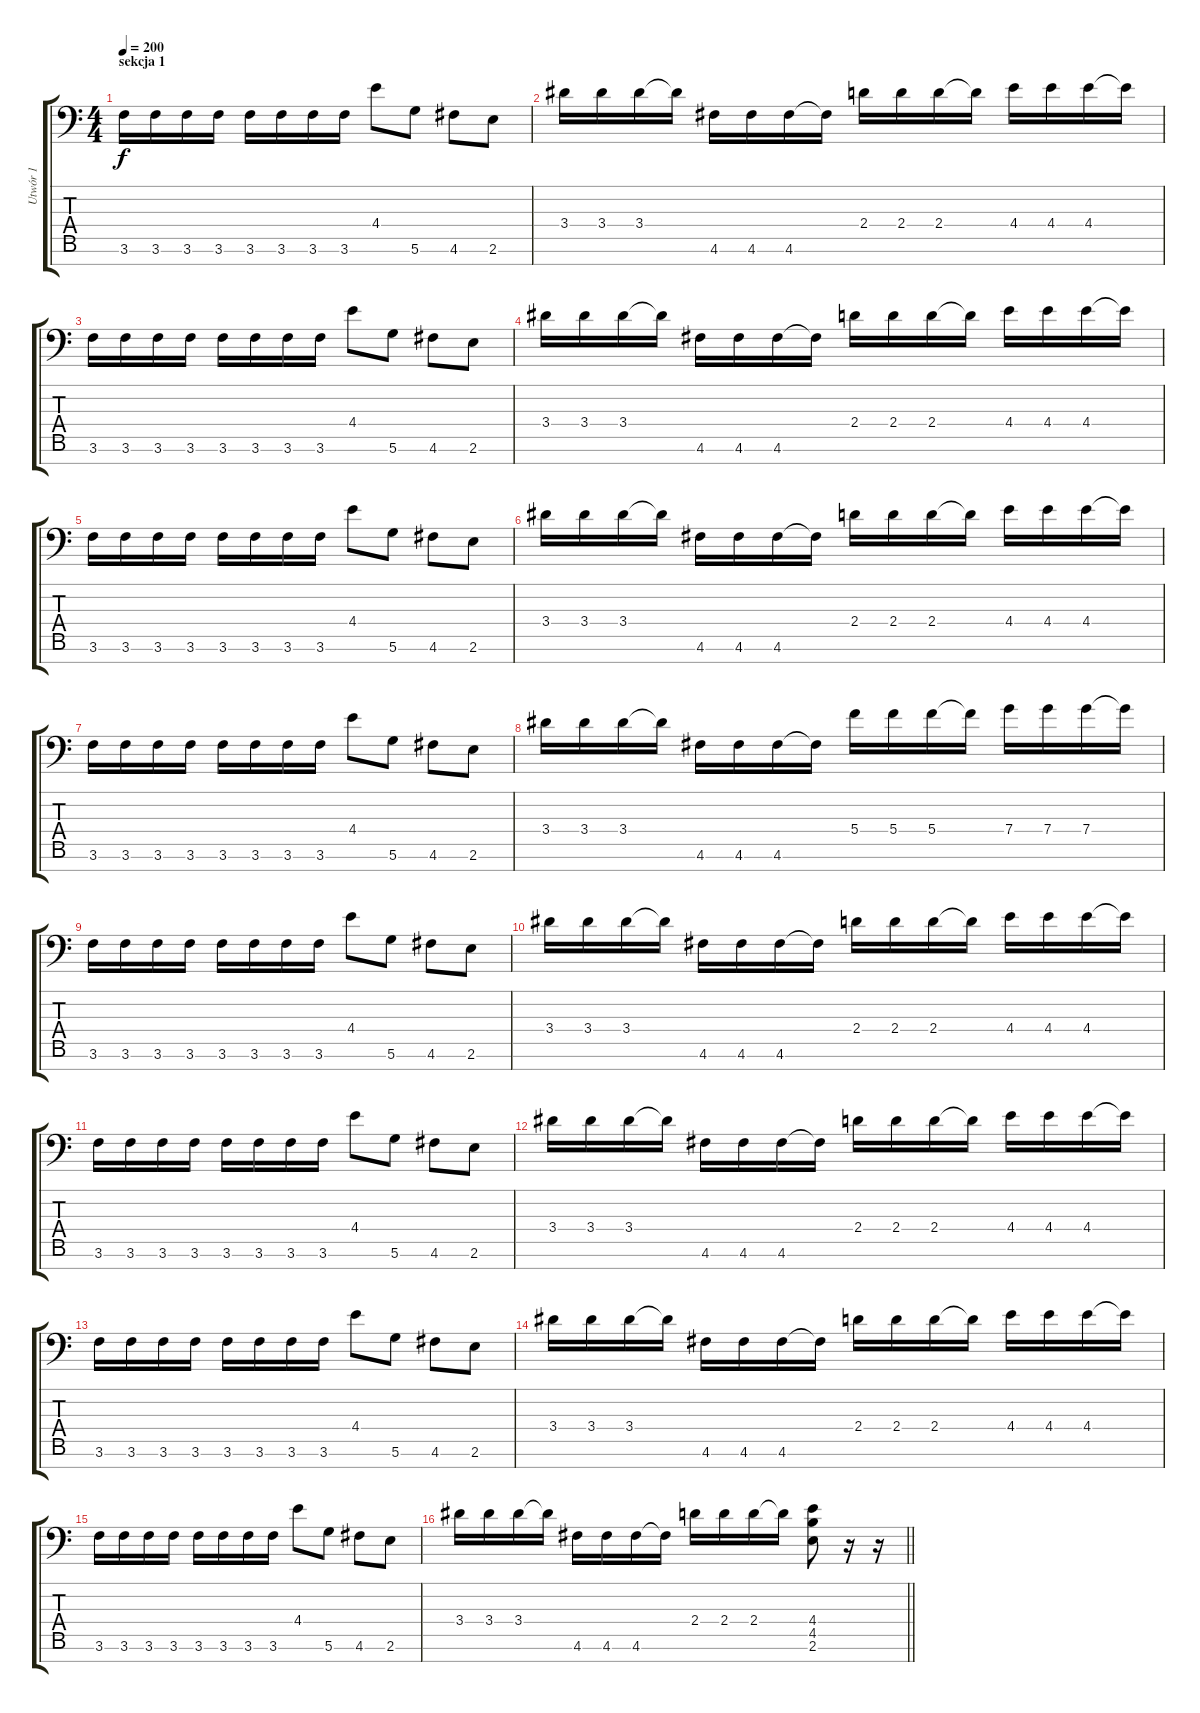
\track ("Utwór 1" "Utwór 1") {instrument overdrivenguitar}
\staff {score tabs}
\tuning (D4 A3 F3 C3 G2 D2 A1) {hide}
\ts (4 4)
\section ("" "sekcja 1")
\tempo 200
\clef f4
\ks c
3.6.16{dy f} 3.6.16 3.6.16 3.6.16 3.6.16 3.6.16 3.6.16 3.6.16 4.4.8 5.6.8 4.6.8 2.6.8 |
3.4.16 3.4.16 3.4.16 3.4{t}.16 4.6.16 4.6.16 4.6.16 4.6{t}.16 2.4.16 2.4.16 2.4.16 2.4{t}.16 4.4.16 4.4.16 4.4.16 4.4{t}.16 |
3.6.16 3.6.16 3.6.16 3.6.16 3.6.16 3.6.16 3.6.16 3.6.16 4.4.8 5.6.8 4.6.8 2.6.8 |
3.4.16 3.4.16 3.4.16 3.4{t}.16 4.6.16 4.6.16 4.6.16 4.6{t}.16 2.4.16 2.4.16 2.4.16 2.4{t}.16 4.4.16 4.4.16 4.4.16 4.4{t}.16 |
3.6.16 3.6.16 3.6.16 3.6.16 3.6.16 3.6.16 3.6.16 3.6.16 4.4.8 5.6.8 4.6.8 2.6.8 |
3.4.16 3.4.16 3.4.16 3.4{t}.16 4.6.16 4.6.16 4.6.16 4.6{t}.16 2.4.16 2.4.16 2.4.16 2.4{t}.16 4.4.16 4.4.16 4.4.16 4.4{t}.16 |
3.6.16 3.6.16 3.6.16 3.6.16 3.6.16 3.6.16 3.6.16 3.6.16 4.4.8 5.6.8 4.6.8 2.6.8 |
3.4.16 3.4.16 3.4.16 3.4{t}.16 4.6.16 4.6.16 4.6.16 4.6{t}.16 5.4.16 5.4.16 5.4.16 5.4{t}.16 7.4.16 7.4.16 7.4.16 7.4{t}.16 |
3.6.16 3.6.16 3.6.16 3.6.16 3.6.16 3.6.16 3.6.16 3.6.16 4.4.8 5.6.8 4.6.8 2.6.8 |
3.4.16 3.4.16 3.4.16 3.4{t}.16 4.6.16 4.6.16 4.6.16 4.6{t}.16 2.4.16 2.4.16 2.4.16 2.4{t}.16 4.4.16 4.4.16 4.4.16 4.4{t}.16 |
3.6.16 3.6.16 3.6.16 3.6.16 3.6.16 3.6.16 3.6.16 3.6.16 4.4.8 5.6.8 4.6.8 2.6.8 |
3.4.16 3.4.16 3.4.16 3.4{t}.16 4.6.16 4.6.16 4.6.16 4.6{t}.16 2.4.16 2.4.16 2.4.16 2.4{t}.16 4.4.16 4.4.16 4.4.16 4.4{t}.16 |
3.6.16 3.6.16 3.6.16 3.6.16 3.6.16 3.6.16 3.6.16 3.6.16 4.4.8 5.6.8 4.6.8 2.6.8 |
3.4.16 3.4.16 3.4.16 3.4{t}.16 4.6.16 4.6.16 4.6.16 4.6{t}.16 2.4.16 2.4.16 2.4.16 2.4{t}.16 4.4.16 4.4.16 4.4.16 4.4{t}.16 |
3.6.16 3.6.16 3.6.16 3.6.16 3.6.16 3.6.16 3.6.16 3.6.16 4.4.8 5.6.8 4.6.8 2.6.8 |
\barLineRight lightlight
3.4.16 3.4.16 3.4.16 3.4{t}.16 4.6.16 4.6.16 4.6.16 4.6{t}.16 2.4.16 2.4.16 2.4.16 2.4{t}.16 (4.4 4.5 2.6).8 r.16 r.16
